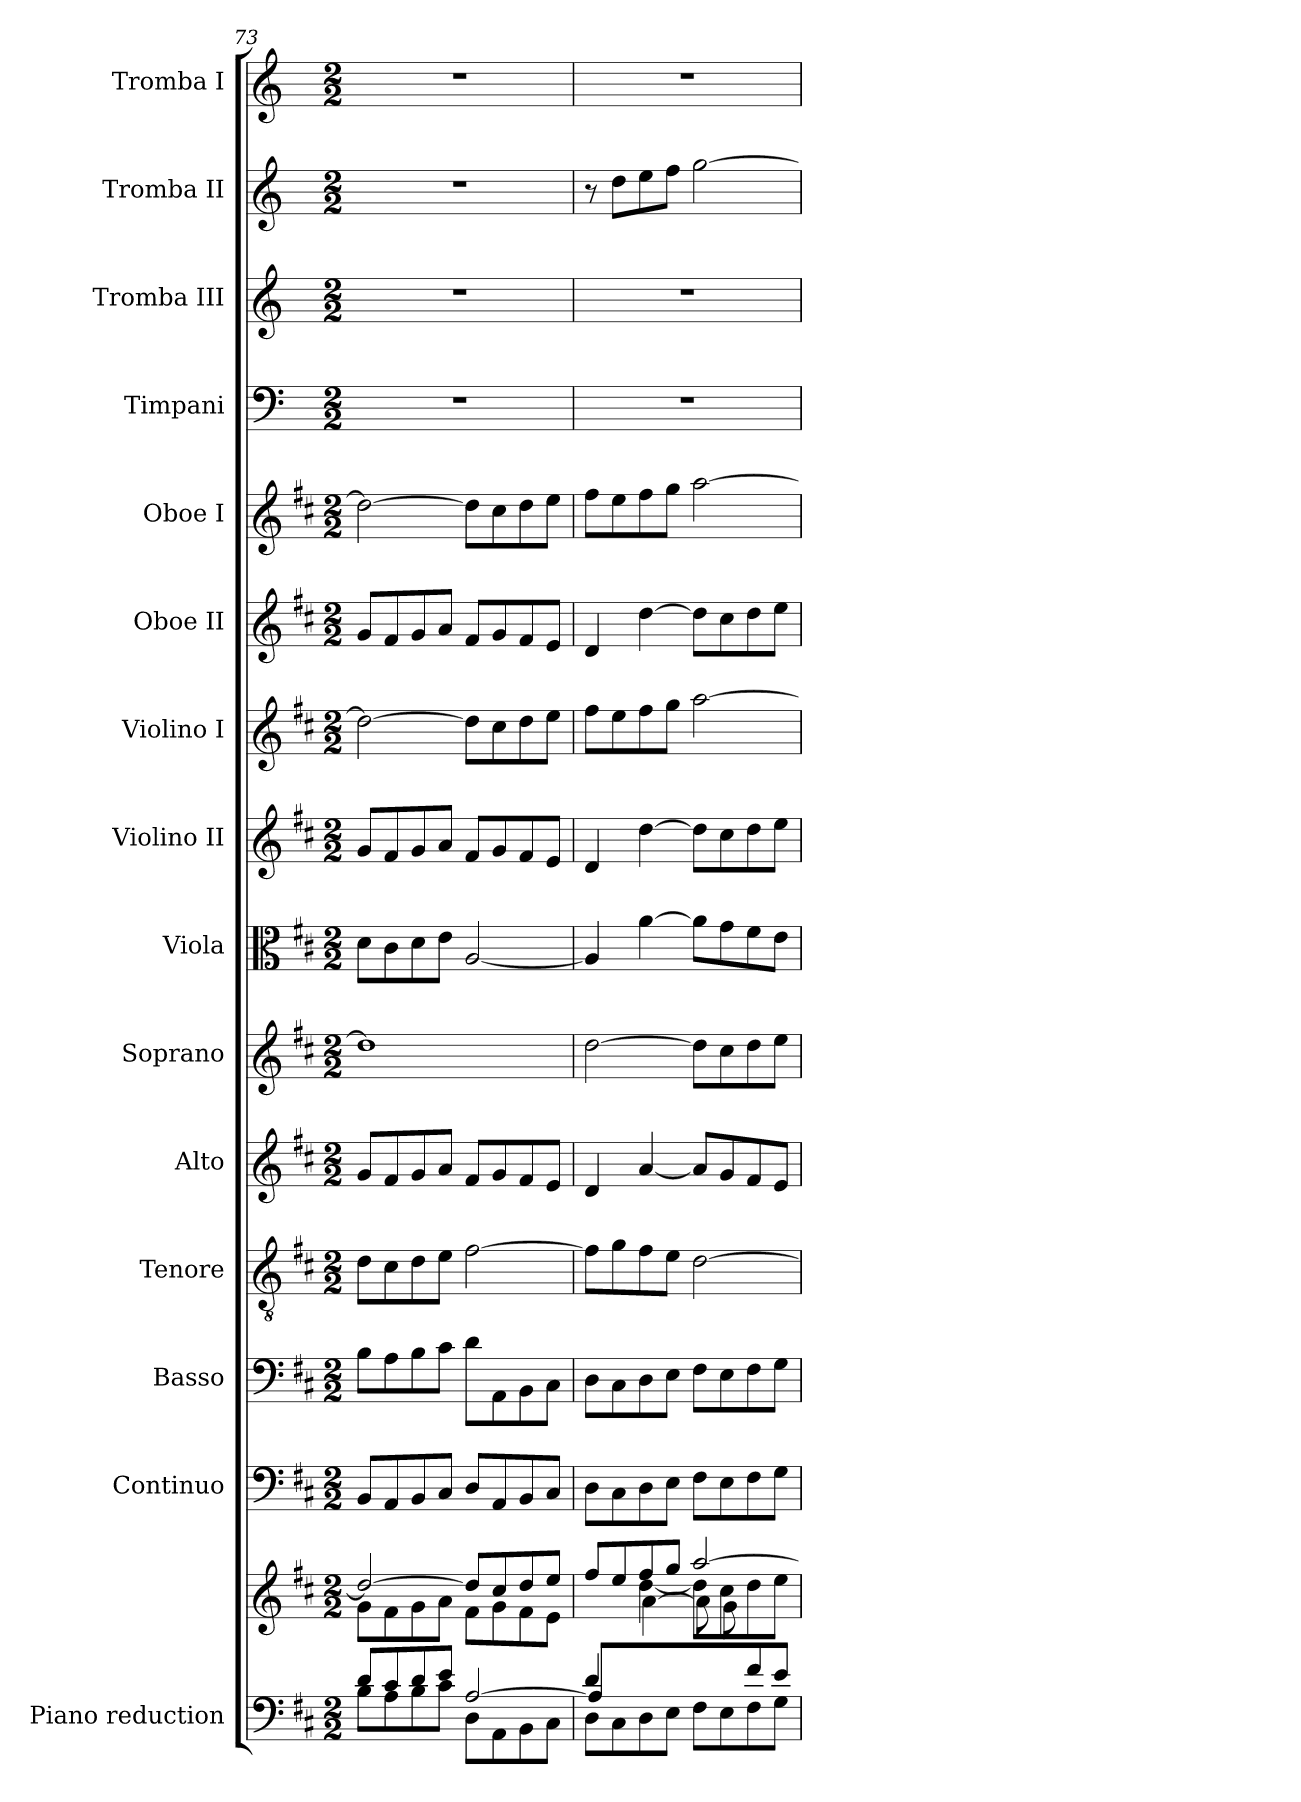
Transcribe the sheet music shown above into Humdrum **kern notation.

**kern	**kern	**kern	**kern	**kern	**kern	**kern	**kern	**kern	**kern	**kern	**kern	**kern	**kern	**kern	**kern
*part15	*part15	*part14	*part13	*part12	*part11	*part10	*part9	*part8	*part7	*part6	*part5	*part4	*part3	*part2	*part1
*staff16	*staff15	*staff14	*staff13	*staff12	*staff11	*staff10	*staff9	*staff8	*staff7	*staff6	*staff5	*staff4	*staff3	*staff2	*staff1
*I"Piano reduction	*	*I"Continuo	*I"Basso	*I"Tenore	*I"Alto	*I"Soprano	*I"Viola	*I"Violino II	*I"Violino I	*I"Oboe II	*I"Oboe I	*I"Timpani	*I"Tromba III	*I"Tromba II	*I"Tromba I
*I'Pno	*	*	*	*	*	*	*I'Vla	*I'Vln	*I'Vln	*I'Ob	*I'Ob	*I'Timp	*	*	*
*clefF4	*clefG2	*clefF4	*clefF4	*clefGv2	*clefG2	*clefG2	*clefC3	*clefG2	*clefG2	*clefG2	*clefG2	*clefF4	*clefG2	*clefG2	*clefG2
*	*	*	*	*	*	*	*	*	*	*	*	*	*ITrd-1c-2	*ITrd-1c-2	*ITrd-1c-2
*k[f#c#]	*k[f#c#]	*k[f#c#]	*k[f#c#]	*k[f#c#]	*k[f#c#]	*k[f#c#]	*k[f#c#]	*k[f#c#]	*k[f#c#]	*k[f#c#]	*k[f#c#]	*k[]	*k[f#c#]	*k[f#c#]	*k[f#c#]
*M2/2	*M2/2	*M2/2	*M2/2	*M2/2	*M2/2	*M2/2	*M2/2	*M2/2	*M2/2	*M2/2	*M2/2	*M2/2	*M2/2	*M2/2	*M2/2
=73	=73	=73	=73	=73	=73	=73	=73	=73	=73	=73	=73	=73	=73	=73	=73
*^	*^	*	*	*	*	*	*	*	*	*	*	*	*	*	*
8d/L	8B\L	2dd/_	8g\L	8BB/L	8B\L	8d\L	8g/L	1dd]	8d\L	8g/L	2dd\_	8g/L	2dd\_	1r	1r	1r	1r
8c#/	8A\	.	8f#\	8AA/	8A\	8c#\	8f#/	.	8c#\	8f#/	.	8f#/	.	.	.	.	.
8d/	8B\	.	8g\	8BB/	8B\	8d\	8g/	.	8d\	8g/	.	8g/	.	.	.	.	.
8e/J	8c#\J	.	8a\J	8C#/J	8c#\J	8e\J	8a/J	.	8e\J	8a/J	.	8a/J	.	.	.	.	.
[2A/	8D\L	8dd/L]	8f#\L	8D/L	8d\L	[2f#\	8f#/L	.	[2A/	8f#/L	8dd\L]	8f#/L	8dd\L]	.	.	.	.
.	8AA\	8cc#/	8g\	8AA/	8AA\	.	8g/	.	.	8g/	8cc#\	8g/	8cc#\	.	.	.	.
.	8BB\	8dd/	8f#\	8BB/	8BB\	.	8f#/	.	.	8f#/	8dd\	8f#/	8dd\	.	.	.	.
.	8C#\J	8ee/J	8e\J	8C#/J	8C#\J	.	8e/J	.	.	8e/J	8ee\J	8e/J	8ee\J	.	.	.	.
=74	=74	=74	=74	=74	=74	=74	=74	=74	=74	=74	=74	=74	=74	=74	=74	=74	=74
*	*^	*	*^	*	*	*	*	*	*	*	*	*	*	*	*	*	*
4d/	4A/]	8D\L	8ff#/L	4ryy	4ryy	8D\L	8D\L	8f#\L]	4d/	[2dd\	4A/]	4d/	8ff#\L	4d/	8ff#\L	1r	1r	8r	1r
.	.	8C#\	8ee/	.	.	8C#\	8C#\	8g\	.	.	.	.	8ee\	.	8ee\	.	.	8ee\L	.
2.ryy	2ryy	8D\	8ff#/	[4dd\	[4a\	8D\	8D\	8f#\	[4a/	.	[4a\	[4dd\	8ff#\	[4dd\	8ff#\	.	.	8ff#\	.
.	.	8E\J	8gg/J	.	.	8E\J	8E\J	8e\J	.	.	.	.	8gg\J	.	8gg\J	.	.	8gg\J	.
.	.	8F#\L	[2aa/	8dd\L]	8a\L]	8F#\L	8F#\L	[2d\	8a/L]	8dd\L]	8a\L]	8dd\L]	[2aa\	8dd\L]	[2aa\	.	.	[2aa\	.
.	.	8E\	.	8cc#\	8g\	8E\	8E\	.	8g/	8cc#\	8g\	8cc#\	.	8cc#\	.	.	.	.	.
.	8f#/	8F#\	.	8dd\	4ryy	8F#\	8F#\	.	8f#/	8dd\	8f#\	8dd\	.	8dd\	.	.	.	.	.
.	8e/J	8G\J	.	8ee\J	.	8G\J	8G\J	.	8e/J	8ee\J	8e\J	8ee\J	.	8ee\J	.	.	.	.	.
*v	*v	*v	*	*	*	*	*	*	*	*	*	*	*	*	*	*	*	*	*
*	*v	*v	*v	*	*	*	*	*	*	*	*	*	*	*	*	*	*
=	=	=	=	=	=	=	=	=	=	=	=	=	=	=	=
*-	*-	*-	*-	*-	*-	*-	*-	*-	*-	*-	*-	*-	*-	*-	*-
